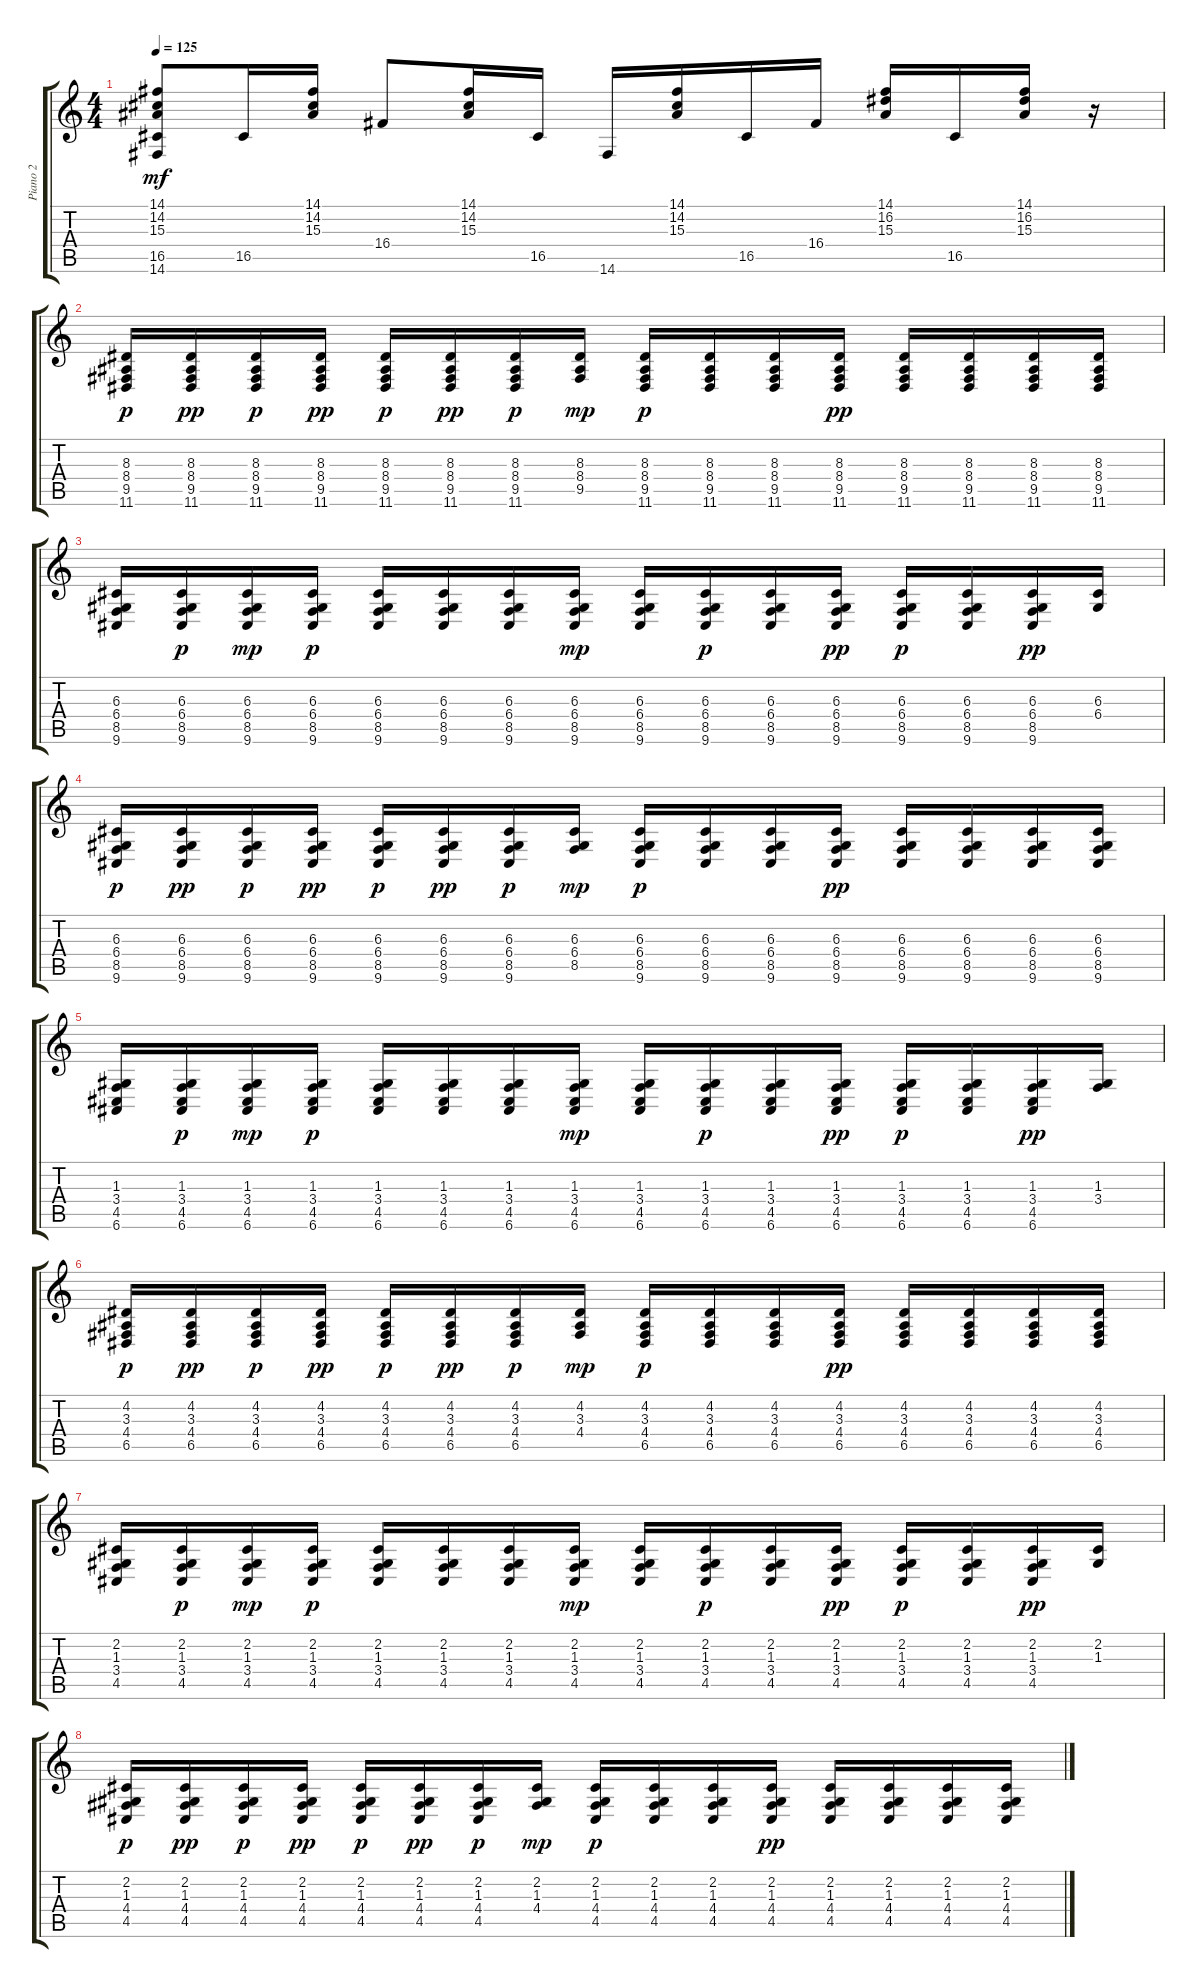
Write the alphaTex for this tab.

\track ("Piano 2" "Piano 2") {instrument pad1newage}
\staff {score tabs}
\tuning (E4 B3 G3 D3 A2 E2) {hide}
\ts (4 4)
\tempo 125
\clef g2
\ks c
(14.1 14.2 15.3 16.5 14.6).8{dy mf} 16.5.16 (14.1 14.2 15.3).16 16.4.8 (14.1 14.2 15.3).16 16.5.16 14.6.16 (14.1 14.2 15.3).16 16.5.16 16.4.16 (14.1 16.2 15.3).16 16.5.16 (14.1 16.2 15.3).16 r.16 |
(8.3 8.4 9.5 11.6).16{dy p instrument lead2sawtooth} (8.3 8.4 9.5 11.6).16{dy pp} (8.3 8.4 9.5 11.6).16{dy p} (8.3 8.4 9.5 11.6).16{dy pp} (8.3 8.4 9.5 11.6).16{dy p} (8.3 8.4 9.5 11.6).16{dy pp} (8.3 8.4 9.5 11.6).16{dy p} (8.3 8.4 9.5).16{dy mp} (8.3 8.4 9.5 11.6).16{dy p} (8.3 8.4 9.5 11.6).16 (8.3 8.4 9.5 11.6).16 (8.3 8.4 9.5 11.6).16{dy pp} (8.3 8.4 9.5 11.6).16 (8.3 8.4 9.5 11.6).16 (8.3 8.4 9.5 11.6).16 (8.3 8.4 9.5 11.6).16 |
(6.3 6.4 8.5 9.6).16 (6.3 6.4 8.5 9.6).16{dy p} (6.3 6.4 8.5 9.6).16{dy mp} (6.3 6.4 8.5 9.6).16{dy p} (6.3 6.4 8.5 9.6).16 (6.3 6.4 8.5 9.6).16 (6.3 6.4 8.5 9.6).16 (6.3 6.4 8.5 9.6).16{dy mp} (6.3 6.4 8.5 9.6).16 (6.3 6.4 8.5 9.6).16{dy p} (6.3 6.4 8.5 9.6).16 (6.3 6.4 8.5 9.6).16{dy pp} (6.3 6.4 8.5 9.6).16{dy p} (6.3 6.4 8.5 9.6).16 (6.3 6.4 8.5 9.6).16{dy pp} (6.3 6.4).16 |
(6.3 6.4 8.5 9.6).16{dy p} (6.3 6.4 8.5 9.6).16{dy pp} (6.3 6.4 8.5 9.6).16{dy p} (6.3 6.4 8.5 9.6).16{dy pp} (6.3 6.4 8.5 9.6).16{dy p} (6.3 6.4 8.5 9.6).16{dy pp} (6.3 6.4 8.5 9.6).16{dy p} (6.3 6.4 8.5).16{dy mp} (6.3 6.4 8.5 9.6).16{dy p} (6.3 6.4 8.5 9.6).16 (6.3 6.4 8.5 9.6).16 (6.3 6.4 8.5 9.6).16{dy pp} (6.3 6.4 8.5 9.6).16 (6.3 6.4 8.5 9.6).16 (6.3 6.4 8.5 9.6).16 (6.3 6.4 8.5 9.6).16 |
(1.3 3.4 4.5 6.6).16 (1.3 3.4 4.5 6.6).16{dy p} (1.3 3.4 4.5 6.6).16{dy mp} (1.3 3.4 4.5 6.6).16{dy p} (1.3 3.4 4.5 6.6).16 (1.3 3.4 4.5 6.6).16 (1.3 3.4 4.5 6.6).16 (1.3 3.4 4.5 6.6).16{dy mp} (1.3 3.4 4.5 6.6).16 (1.3 3.4 4.5 6.6).16{dy p} (1.3 3.4 4.5 6.6).16 (1.3 3.4 4.5 6.6).16{dy pp} (1.3 3.4 4.5 6.6).16{dy p} (1.3 3.4 4.5 6.6).16 (1.3 3.4 4.5 6.6).16{dy pp} (1.3 3.4).16 |
(4.2 3.3 4.4 6.5).16{dy p} (4.2 3.3 4.4 6.5).16{dy pp} (4.2 3.3 4.4 6.5).16{dy p} (4.2 3.3 4.4 6.5).16{dy pp} (4.2 3.3 4.4 6.5).16{dy p} (4.2 3.3 4.4 6.5).16{dy pp} (4.2 3.3 4.4 6.5).16{dy p} (4.2 3.3 4.4).16{dy mp} (4.2 3.3 4.4 6.5).16{dy p} (4.2 3.3 4.4 6.5).16 (4.2 3.3 4.4 6.5).16 (4.2 3.3 4.4 6.5).16{dy pp} (4.2 3.3 4.4 6.5).16 (4.2 3.3 4.4 6.5).16 (4.2 3.3 4.4 6.5).16 (4.2 3.3 4.4 6.5).16 |
(2.2 1.3 3.4 4.5).16 (2.2 1.3 3.4 4.5).16{dy p} (2.2 1.3 3.4 4.5).16{dy mp} (2.2 1.3 3.4 4.5).16{dy p} (2.2 1.3 3.4 4.5).16 (2.2 1.3 3.4 4.5).16 (2.2 1.3 3.4 4.5).16 (2.2 1.3 3.4 4.5).16{dy mp} (2.2 1.3 3.4 4.5).16 (2.2 1.3 3.4 4.5).16{dy p} (2.2 1.3 3.4 4.5).16 (2.2 1.3 3.4 4.5).16{dy pp} (2.2 1.3 3.4 4.5).16{dy p} (2.2 1.3 3.4 4.5).16 (2.2 1.3 3.4 4.5).16{dy pp} (2.2 1.3).16 |
(2.2 1.3 4.4 4.5).16{dy p} (2.2 1.3 4.4 4.5).16{dy pp} (2.2 1.3 4.4 4.5).16{dy p} (2.2 1.3 4.4 4.5).16{dy pp} (2.2 1.3 4.4 4.5).16{dy p} (2.2 1.3 4.4 4.5).16{dy pp} (2.2 1.3 4.4 4.5).16{dy p} (2.2 1.3 4.4).16{dy mp} (2.2 1.3 4.4 4.5).16{dy p} (2.2 1.3 4.4 4.5).16 (2.2 1.3 4.4 4.5).16 (2.2 1.3 4.4 4.5).16{dy pp} (2.2 1.3 4.4 4.5).16 (2.2 1.3 4.4 4.5).16 (2.2 1.3 4.4 4.5).16 (2.2 1.3 4.4 4.5).16
